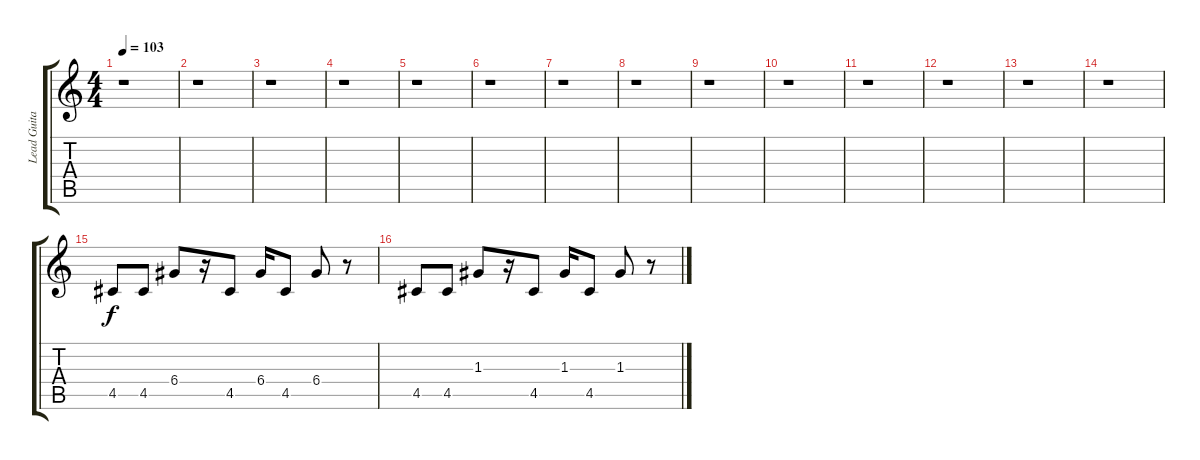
\track ("Lead Guitar" "Lead Guita") {instrument electricguitarclean}
\staff {score tabs}
\tuning (E4 B3 G3 D3 A2 E2) {hide}
\ts (4 4)
\tempo 103
\clef g2
\ks c
r.1{dy f} |
r.1 |
r.1 |
r.1 |
r.1 |
r.1 |
r.1 |
r.1 |
r.1 |
r.1 |
r.1 |
r.1 |
r.1 |
r.1 |
4.5.8 4.5.8 6.4.8 r.16 4.5.8 6.4.16 4.5.8 6.4.8 r.8 |
4.5.8 4.5.8 1.3.8 r.16 4.5.8 1.3.16 4.5.8 1.3.8 r.8
